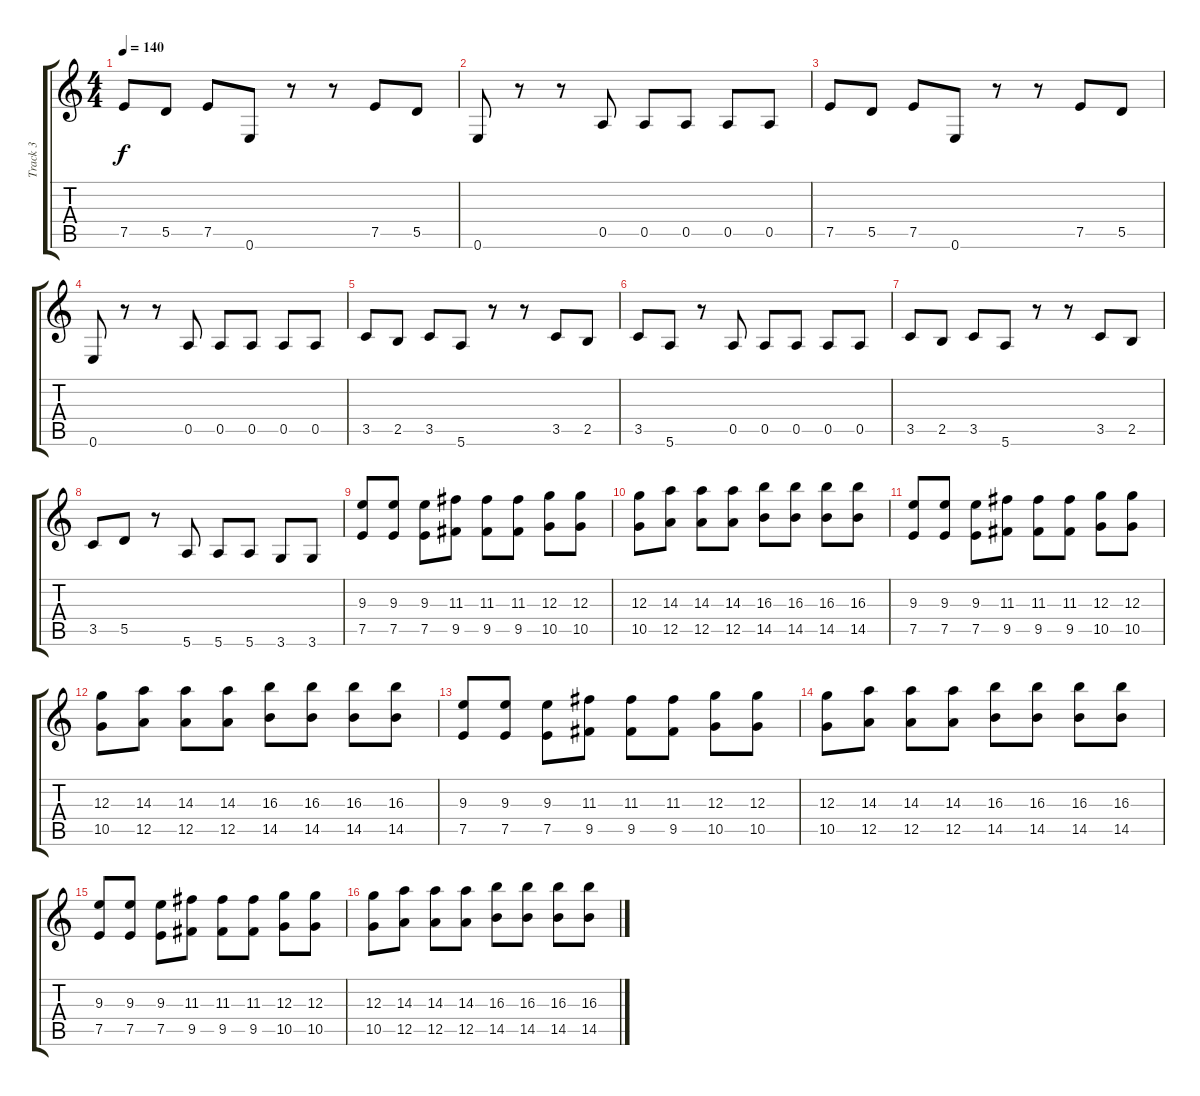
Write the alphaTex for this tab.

\track ("Track 3" "Track 3") {instrument distortionguitar}
\staff {score tabs}
\tuning (E4 B3 G3 D3 A2 E2) {hide}
\ts (4 4)
\tempo 140
\clef g2
\ks c
7.5.8{dy f} 5.5.8 7.5.8 0.6.8 r.8 r.8 7.5.8 5.5.8 |
0.6.8 r.8 r.8 0.5.8 0.5.8 0.5.8 0.5.8 0.5.8 |
7.5.8 5.5.8 7.5.8 0.6.8 r.8 r.8 7.5.8 5.5.8 |
0.6.8 r.8 r.8 0.5.8 0.5.8 0.5.8 0.5.8 0.5.8 |
3.5.8 2.5.8 3.5.8 5.6.8 r.8 r.8 3.5.8 2.5.8 |
3.5.8 5.6.8 r.8 0.5.8 0.5.8 0.5.8 0.5.8 0.5.8 |
3.5.8 2.5.8 3.5.8 5.6.8 r.8 r.8 3.5.8 2.5.8 |
3.5.8 5.5.8 r.8 5.6.8 5.6.8 5.6.8 3.6.8 3.6.8 |
(9.3 7.5).8 (9.3 7.5).8 (9.3 7.5).8 (11.3 9.5).8 (11.3 9.5).8 (11.3 9.5).8 (12.3 10.5).8 (12.3 10.5).8 |
(12.3 10.5).8 (14.3 12.5).8 (14.3 12.5).8 (14.3 12.5).8 (16.3 14.5).8 (16.3 14.5).8 (16.3 14.5).8 (16.3 14.5).8 |
(9.3 7.5).8 (9.3 7.5).8 (9.3 7.5).8 (11.3 9.5).8 (11.3 9.5).8 (11.3 9.5).8 (12.3 10.5).8 (12.3 10.5).8 |
(12.3 10.5).8 (14.3 12.5).8 (14.3 12.5).8 (14.3 12.5).8 (16.3 14.5).8 (16.3 14.5).8 (16.3 14.5).8 (16.3 14.5).8 |
(9.3 7.5).8 (9.3 7.5).8 (9.3 7.5).8 (11.3 9.5).8 (11.3 9.5).8 (11.3 9.5).8 (12.3 10.5).8 (12.3 10.5).8 |
(12.3 10.5).8 (14.3 12.5).8 (14.3 12.5).8 (14.3 12.5).8 (16.3 14.5).8 (16.3 14.5).8 (16.3 14.5).8 (16.3 14.5).8 |
(9.3 7.5).8 (9.3 7.5).8 (9.3 7.5).8 (11.3 9.5).8 (11.3 9.5).8 (11.3 9.5).8 (12.3 10.5).8 (12.3 10.5).8 |
(12.3 10.5).8 (14.3 12.5).8 (14.3 12.5).8 (14.3 12.5).8 (16.3 14.5).8 (16.3 14.5).8 (16.3 14.5).8 (16.3 14.5).8
